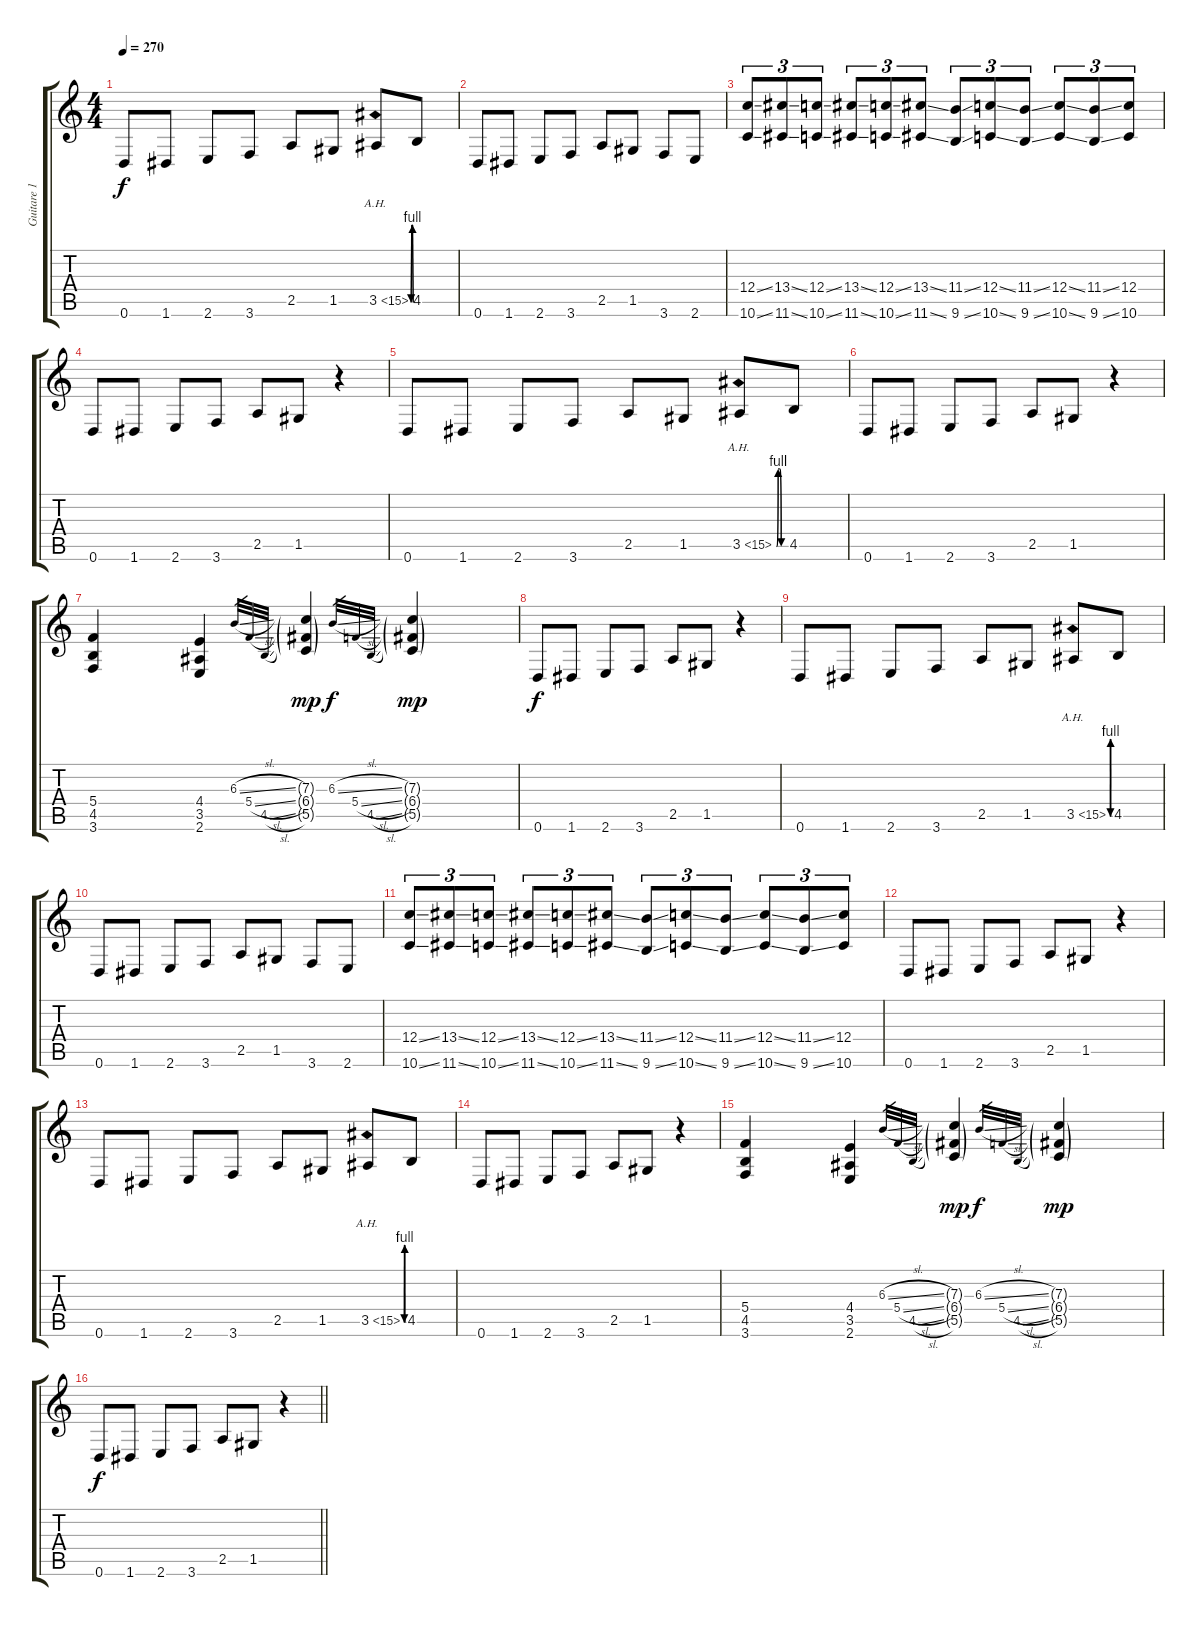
\track ("Guitare 1" "Guitare 1") {instrument distortionguitar}
\staff {score tabs}
\tuning (D4 A3 F3 C3 G2 D2) {hide}
\ts (4 4)
\tempo 270
\clef g2
\ks c
0.6.8{dy f} 1.6.8 2.6.8 3.6.8 2.5.8 1.5.8 3.5{be (custom 0 0 10 4 20 4 30 0 60 0) ah 12}.8 4.5.8 |
0.6.8 1.6.8 2.6.8 3.6.8 2.5.8 1.5.8 3.6.8 2.6.8 |
(12.4{ss} 10.6{ss}).8{tu (3 2)} (13.4{ss} 11.6{ss}).8{tu (3 2)} (12.4{ss} 10.6{ss}).8{tu (3 2)} (13.4{ss} 11.6{ss}).8{tu (3 2)} (12.4{ss} 10.6{ss}).8{tu (3 2)} (13.4{ss} 11.6{ss}).8{tu (3 2)} (11.4{ss} 9.6{ss}).8{tu (3 2)} (12.4{ss} 10.6{ss}).8{tu (3 2)} (11.4{ss} 9.6{ss}).8{tu (3 2)} (12.4{ss} 10.6{ss}).8{tu (3 2)} (11.4{ss} 9.6{ss}).8{tu (3 2)} (12.4 10.6).8{tu (3 2)} |
0.6.8 1.6.8 2.6.8 3.6.8 2.5.8 1.5.8 r.4 |
0.6.8 1.6.8 2.6.8 3.6.8 2.5.8 1.5.8 3.5{be (custom 0 0 10 4 20 4 30 0 60 0) ah 12}.8 4.5.8 |
0.6.8 1.6.8 2.6.8 3.6.8 2.5.8 1.5.8 r.4 |
(5.4 4.5 3.6).4 (4.4 3.5 2.6).4 6.3{sl}.32{gr} 5.4{sl}.32{gr} 4.5{sl}.32{gr} (7.3{g} 6.4{g} 5.5{g}).4{dy mp} 6.3{sl}.32{gr dy f} 5.4{sl}.32{gr} 4.5{sl}.32{gr} (7.3{g} 6.4{g} 5.5{g}).4{dy mp} |
0.6.8{dy f} 1.6.8 2.6.8 3.6.8 2.5.8 1.5.8 r.4 |
0.6.8 1.6.8 2.6.8 3.6.8 2.5.8 1.5.8 3.5{be (custom 0 0 10 4 20 4 30 0 60 0) ah 12}.8 4.5.8 |
0.6.8 1.6.8 2.6.8 3.6.8 2.5.8 1.5.8 3.6.8 2.6.8 |
(12.4{ss} 10.6{ss}).8{tu (3 2)} (13.4{ss} 11.6{ss}).8{tu (3 2)} (12.4{ss} 10.6{ss}).8{tu (3 2)} (13.4{ss} 11.6{ss}).8{tu (3 2)} (12.4{ss} 10.6{ss}).8{tu (3 2)} (13.4{ss} 11.6{ss}).8{tu (3 2)} (11.4{ss} 9.6{ss}).8{tu (3 2)} (12.4{ss} 10.6{ss}).8{tu (3 2)} (11.4{ss} 9.6{ss}).8{tu (3 2)} (12.4{ss} 10.6{ss}).8{tu (3 2)} (11.4{ss} 9.6{ss}).8{tu (3 2)} (12.4 10.6).8{tu (3 2)} |
0.6.8 1.6.8 2.6.8 3.6.8 2.5.8 1.5.8 r.4 |
0.6.8 1.6.8 2.6.8 3.6.8 2.5.8 1.5.8 3.5{be (custom 0 0 10 4 20 4 30 0 60 0) ah 12}.8 4.5.8 |
0.6.8 1.6.8 2.6.8 3.6.8 2.5.8 1.5.8 r.4 |
(5.4 4.5 3.6).4 (4.4 3.5 2.6).4 6.3{sl}.32{gr} 5.4{sl}.32{gr} 4.5{sl}.32{gr} (7.3{g} 6.4{g} 5.5{g}).4{dy mp} 6.3{sl}.32{gr dy f} 5.4{sl}.32{gr} 4.5{sl}.32{gr} (7.3{g} 6.4{g} 5.5{g}).4{dy mp} |
\barLineRight lightlight
0.6.8{dy f} 1.6.8 2.6.8 3.6.8 2.5.8 1.5.8 r.4
